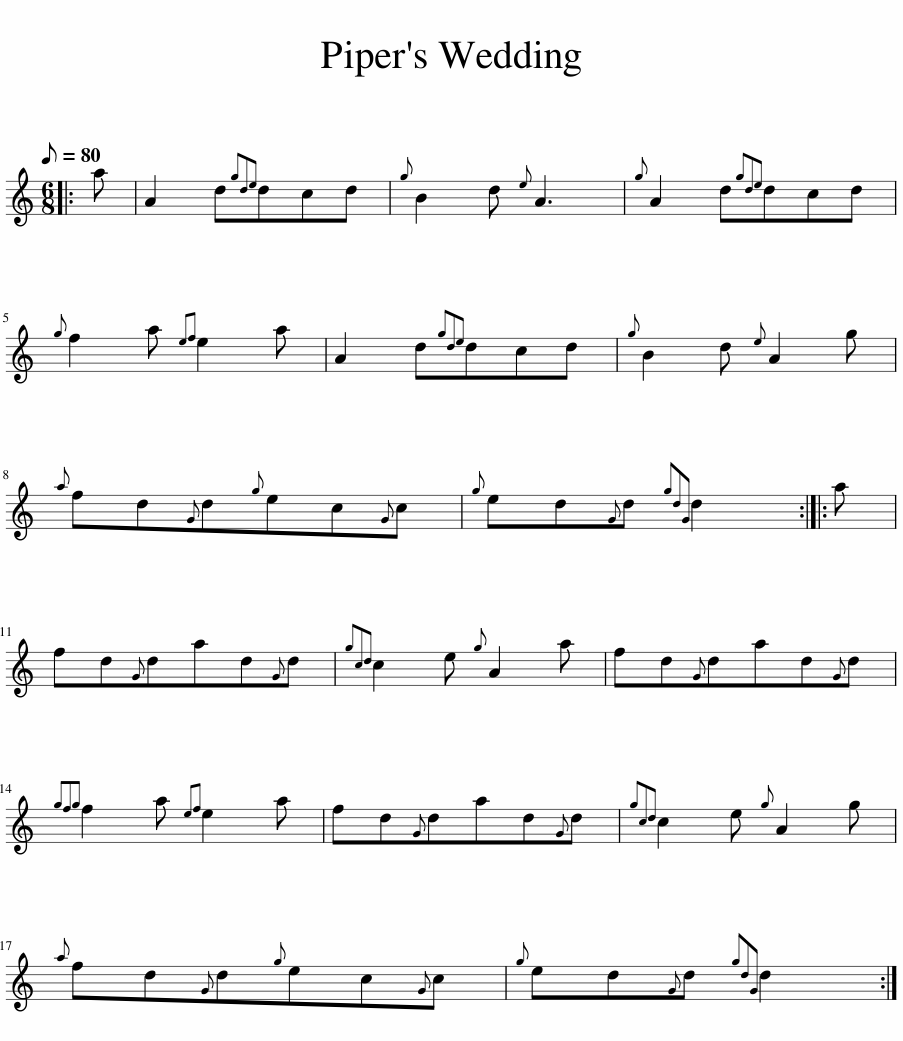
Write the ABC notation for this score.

X:1
L:1/8
Q:1/8=80
M:6/8
I:linebreak $
K:C
V:1 treble
V:1
|: a | A2 d{gde}dcd |{g} B2 d{e} A3 |{g} A2 d{gde}dcd |${g} f2 a{ef} e2 a | %5
 A2 d{gde}dcd |{g} B2 d{e} A2 g |${a} fd{G}d{g}ec{G}c |{g} ed{G}d{gdG} d2 :: a |$ %10
 fd{G}dad{G}d |{gcd} c2 e{g} A2 a | fd{G}dad{G}d |${gfg} f2 a{ef} e2 a | fd{G}dad{G}d | %15
{gcd} c2 e{g} A2 g |${a} fd{G}d{g}ec{G}c |{g} ed{G}d{gdG} d2 :| %18
